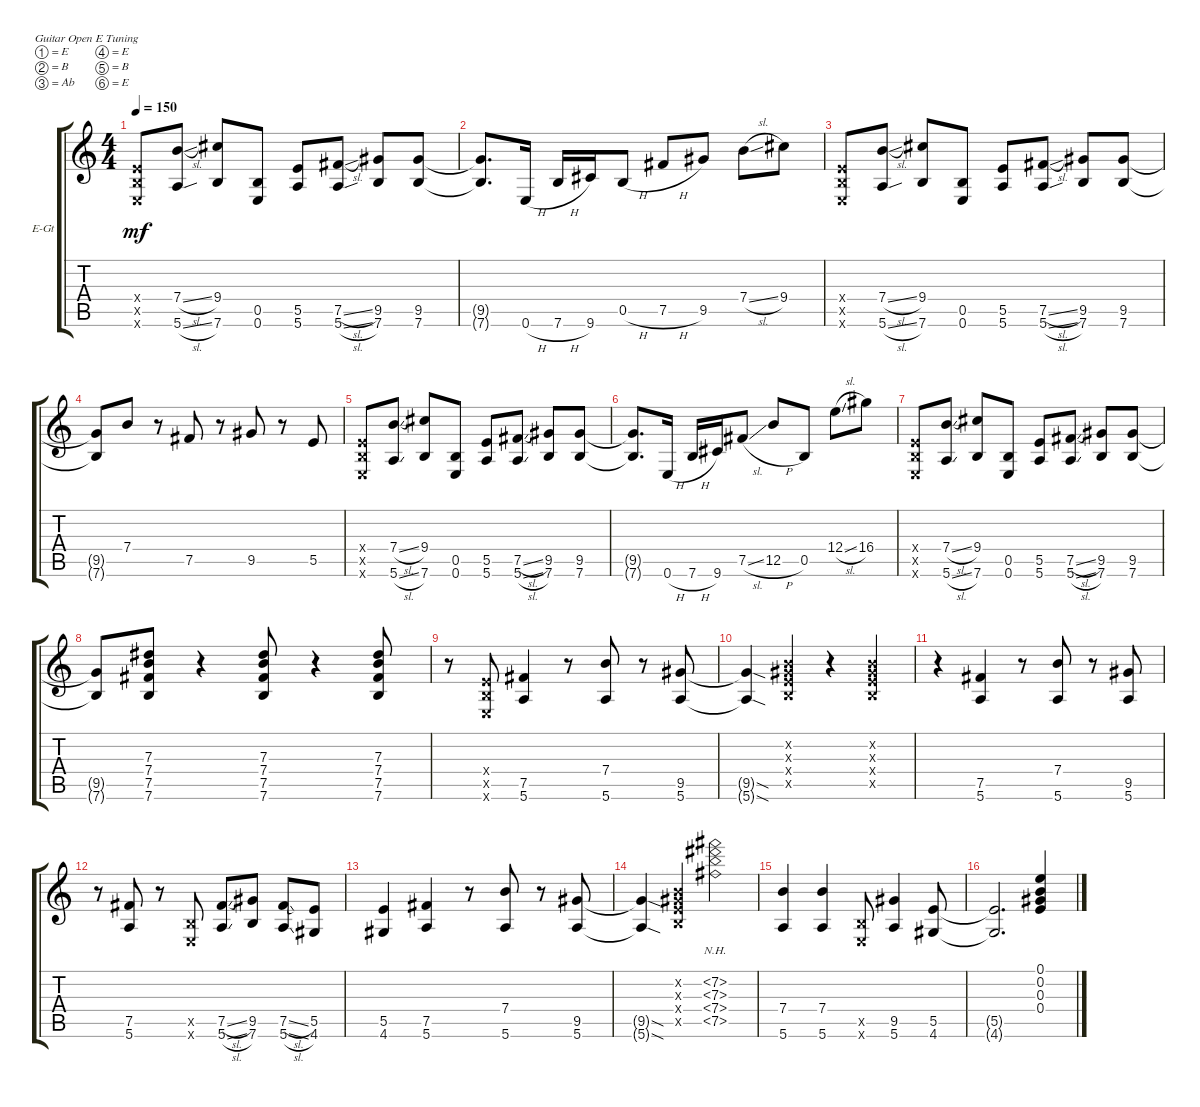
\defaultSystemsLayout 4
\bracketExtendMode groupsimilarinstruments
\firstSystemTrackNameOrientation horizontal
\otherSystemsTrackNameOrientation horizontal
\track ("Electric Guitar" "E-Gt") {instrument electricguitarclean}
\staff {score tabs}
\tuning (E4 B3 Ab3 E3 B2 E2)
\ts (4 4)
\tempo 150
\clef g2
\ks c
(0.4{x} 0.5{x} 0.6{x}).8{dy mf} (5.6{sl} 7.4{sl}).8 (9.4 7.6).8 (0.6 0.5).8 (5.6 5.5).8 (5.6{sl} 7.5{sl}).8 (7.6 9.5).8 (7.6 9.5).8 |
(7.6{t} 9.5{t}).8{d} 0.6{h}.16 7.6{h}.16 9.6.16 0.5{h}.8 7.5{h}.8 9.5.8 7.4{sl}.8 9.4.8 |
(0.4{x} 0.5{x} 0.6{x}).8 (5.6{sl} 7.4{sl}).8 (9.4 7.6).8 (0.6 0.5).8 (5.6 5.5).8 (5.6{sl} 7.5{sl}).8 (7.6 9.5).8 (7.6 9.5).8 |
(7.6{t} 9.5{t}).8 7.4.8 r.8 7.5.8 r.8 9.5.8 r.8 5.5.8 |
(0.4{x} 0.5{x} 0.6{x}).8 (5.6{sl} 7.4{sl}).8 (9.4 7.6).8 (0.6 0.5).8 (5.6 5.5).8 (5.6{sl} 7.5{sl}).8 (7.6 9.5).8 (7.6 9.5).8 |
(7.6{t} 9.5{t}).8{d} 0.6{h}.16 7.6{h}.16 9.6.16 7.5{sl}.8 12.5{h}.8 0.5.8 12.4{sl}.8 16.4.8 |
(0.4{x} 0.5{x} 0.6{x}).8 (5.6{sl} 7.4{sl}).8 (9.4 7.6).8 (0.6 0.5).8 (5.6 5.5).8 (5.6{sl} 7.5{sl}).8 (7.6 9.5).8 (7.6 9.5).8 |
(7.6{t} 9.5{t}).8 (7.6 7.5 7.4 7.3).8 r.4 (7.3 7.4 7.5 7.6).8 r.4 (7.6 7.5 7.4 7.3).8 |
r.8 (0.4{x} 0.5{x} 0.6{x}).8 (5.6 7.5).4 r.8 (5.6 7.4).8 r.8 (5.6 9.5).8 |
(9.5{sod t} 5.6{sod t}).4 (0.5{x} 0.4{x} 0.3{x} 0.2{x}).4 r.4 (0.5{x} 0.4{x} 0.3{x} 0.2{x}).4 |
r.4 (5.6 7.5).4 r.8 (5.6 7.4).8 r.8 (5.6 9.5).8 |
r.8 (5.6 7.5).8 r.8 (0.6{x} 0.5{x}).8 (5.6{sl} 7.5{sl}).8 (7.6 9.5).8 (5.6{sl} 7.5{sl}).8 (4.6 5.5).8 |
(4.6 5.5).4 (5.6 7.5).4 r.8 (5.6 7.4).8 r.8 (5.6 9.5).8 |
(5.6{sod t} 9.5{sod t}).4 (0.5{x} 0.4{x} 0.3{x} 0.2{x}).4 (7.5{nh} 7.4{nh} 7.3{nh} 7.2{nh}).2 |
(5.6 7.4).4 (5.6 7.4).4 (0.6{x} 0.5{x}).8 (5.6 9.5).4 (4.6 5.5).8 |
(4.6{t} 5.5{t}).2{d} (0.4 0.3 0.2 0.1).4
